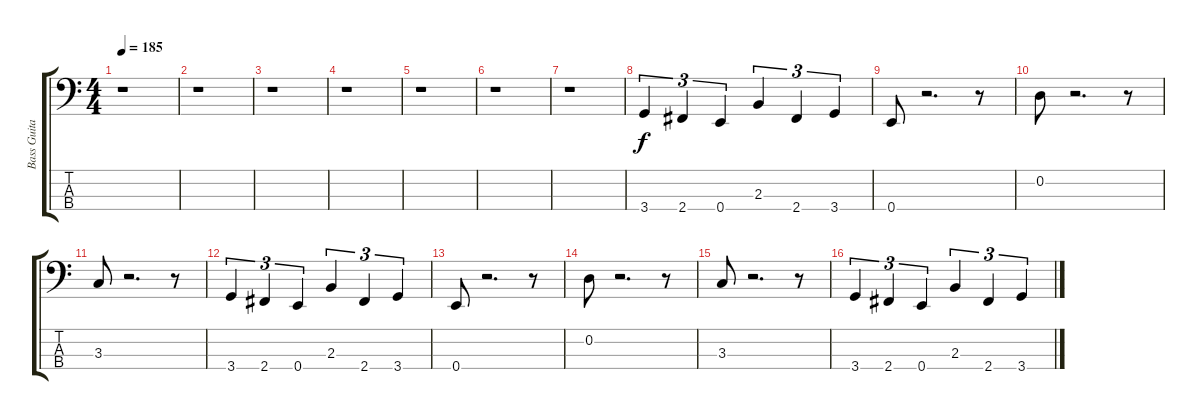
\track ("Bass Guitar" "Bass Guita") {instrument electricbassfinger}
\staff {score tabs}
\tuning (G2 D2 A1 E1) {hide}
\ts (4 4)
\tempo 185
\clef f4
\ks c
r.1{dy f instrument electricbassfinger} |
r.1 |
r.1 |
r.1 |
r.1 |
r.1 |
r.1 |
3.4.4{tu (3 2)} 2.4.4{tu (3 2)} 0.4.4{tu (3 2)} 2.3.4{tu (3 2)} 2.4.4{tu (3 2)} 3.4.4{tu (3 2)} |
0.4.8 r.2{d} r.8 |
0.2.8 r.2{d} r.8 |
3.3.8 r.2{d} r.8 |
3.4.4{tu (3 2)} 2.4.4{tu (3 2)} 0.4.4{tu (3 2)} 2.3.4{tu (3 2)} 2.4.4{tu (3 2)} 3.4.4{tu (3 2)} |
0.4.8 r.2{d} r.8 |
0.2.8 r.2{d} r.8 |
3.3.8 r.2{d} r.8 |
3.4.4{tu (3 2)} 2.4.4{tu (3 2)} 0.4.4{tu (3 2)} 2.3.4{tu (3 2)} 2.4.4{tu (3 2)} 3.4.4{tu (3 2)}
